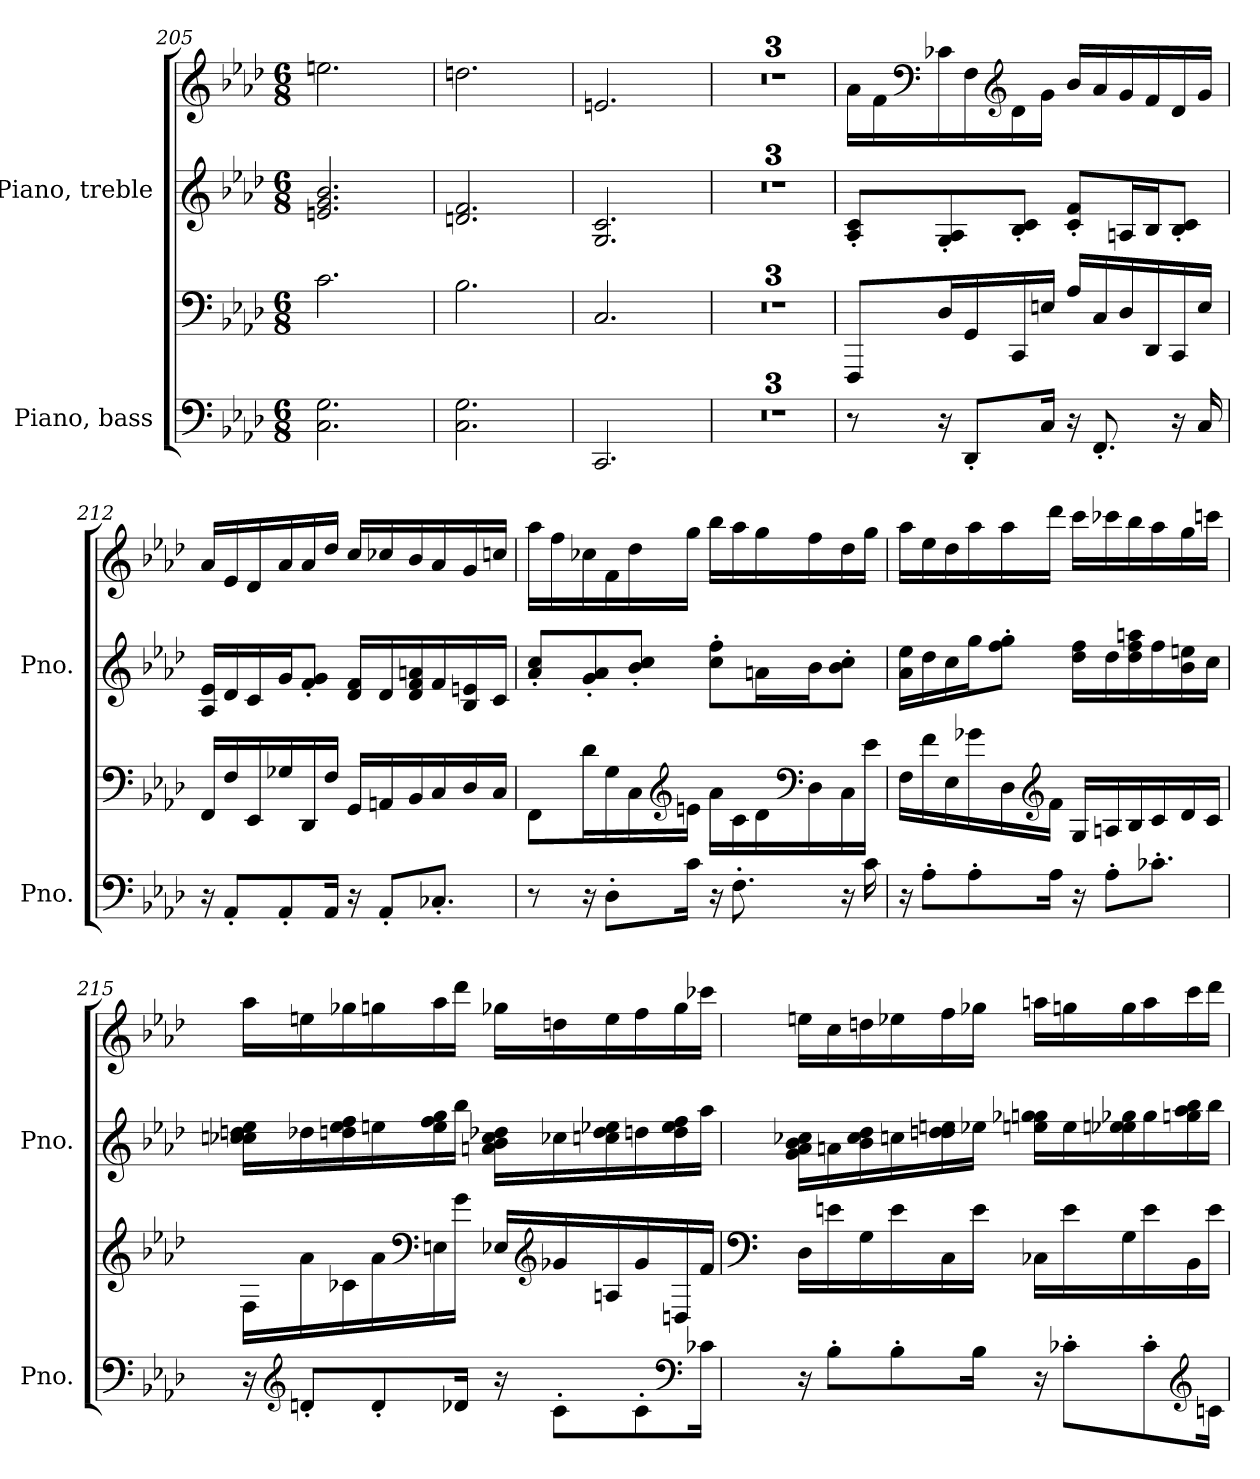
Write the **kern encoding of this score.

**kern	**kern	**kern	**kern
*part2	*part2	*part1	*part1
*staff4	*staff3	*staff2	*staff1
*I"Piano, bass	*	*I"Piano, treble	*
*I'Pno.	*	*I'Pno.	*
*clefF4	*clefF4	*clefG2	*clefG2
*k[b-e-a-d-]	*k[b-e-a-d-]	*k[b-e-a-d-]	*k[b-e-a-d-]
*M6/8	*M6/8	*M6/8	*M6/8
=205	=205	=205	=205
2.C\ 2.G\	2.c\	2.en/ 2.g/ 2.b-/	2.een\
=206	=206	=206	=206
2.C\ 2.G\	2.B-\	2.dn/ 2.f/	2.ddn\
=207	=207	=207	=207
2.CC/	2.C/	2.G/ 2.c/	2.en/
=208	=208	=208	=208
2.r	2.r	2.r	2.r
=209	=209	=209	=209
2.r	2.r	2.r	2.r
=210	=210	=210	=210
2.r	2.r	2.r	2.r
!!LO:LB:g=z
=211	=211	=211	=211
8r	8FFF/L	8A-/' 8c/'L	16a-\LL
.	.	.	16f\
*	*	*	*clefF4
16r	16D-/L	8G/' 8A-/'	16c-X\
8DD-'/L	16GG/	.	16F\
*	*	*	*clefG2
.	16CC/	8B-/' 8c/'J	16d-\
16C/Jk	16En/JJ	.	16g\JJ
16r	16A-/LL	8c/' 8f/'L	16b-/LL
8.FF'/	16C/	.	16a-/
.	16D-/	16An/L	16g/
.	16DD-/	16B-/J	16f/
16r	16CC/	8B-/' 8c/'J	16d-/
16C/	16E/JJ	.	16g/JJ
=212	=212	=212	=212
16r	16FF/LL	16A-/ 16e-/LL	16a-/LL
8AA-'/L	16F/	16d-/	16e-/
.	16EE-/	16c/	16d-/
8AA-'/	16G-X/	16g/J	16a-/
.	16DD-/	8f/' 8g/'J	16a-/
16AA-/Jk	16F/JJ	.	16dd-/JJ
16r	16GG/LL	16d-/ 16f/LL	16cc/LL
8AA-'/L	16AAn/	16d-/	16cc-X/
.	16BB-/	16d-/ 16f/ 16an/	16b-/
8.C-X'/J	16C/	16f/	16a-/
.	16D-/	16B-/ 16en/	16g/
.	16C/JJ	16c/JJ	16ccn/JJ
!!LO:LB:g=z
=213	=213	=213	=213
8r	8FF\L	8a-/' 8cc/'L	16aa-\LL
.	.	.	16ff\
16r	16d-\L	8g/' 8a-/'	16cc-X\
8D-'\L	16G\	.	16f\
.	16C\	8b-/' 8cc/'J	16dd-\
*	*clefG2	*	*
16c\Jk	16en\JJ	.	16gg\JJ
16r	16a-\LL	8cc\' 8ff\'L	16bb-\LL
8.F'\	16c\	.	16aa-\
.	16d-\	16an\L	16gg\
*	*clefF4	*	*
.	16D-\	16b-\J	16ff\
16r	16C\	8b-\' 8cc\'J	16dd-\
16c\	16e\JJ	.	16gg\JJ
=214	=214	=214	=214
16r	16F\LL	16a-\ 16ee-\LL	16aa-\LL
8A-'\L	16f\	16dd-\	16ee-\
.	16E-\	16cc\	16dd-\
8A-'\	16g-X\	16gg\J	16aa-\
.	16D-\	8ff\' 8gg\'J	16aa-\
*	*clefG2	*	*
16A-\Jk	16f\JJ	.	16ddd-\JJ
16r	16G/LL	16dd-\ 16ff\LL	16ccc\LL
8A-'\L	16An/	16dd-\	16ccc-X\
.	16B-/	16dd-\ 16ff\ 16aan\	16bb-\
8.c-X'\J	16c/	16ff\	16aa-\
.	16d-/	16b-\ 16een\	16gg\
.	16c/JJ	16cc\JJ	16cccn\JJ
!!LO:PB:g=z
=215	=215	=215	=215
16r	16F\LL	16cc-X\ 16ccn\ 16ddn\ 16ee-\LL	16aa-\LL
*clefG2	*	*	*
8dn'/L	16a-\	16dd-X\	16een\
.	16c-X\	16ddn\ 16ee-\ 16ff\	16gg-X\
8d'/	16a-\	16een\	16ggn\
*	*clefF4	*	*
.	16En\	16ee\ 16ff\ 16gg\	16aa-\
16d-X/Jk	16g\JJ	16bb-\JJ	16ddd-\JJ
16r	16E-X/LL	16an\ 16b-\ 16cc\ 16dd-X\LL	16gg-X\LL
*	*clefG2	*	*
8c'\L	16g-X/	16cc-X\	16ddn\
.	16An/	16ccn\ 16dd-\ 16ee-X\	16ee\
8c'\	16g-/	16ddn\	16ff\
.	16Dn/	16dd\ 16ee-\ 16ff\	16gg-\
*clefF4	*	*	*
16c-X\Jk	16f/JJ	16aa-\JJ	16ccc-X\JJ
!!LO:LB:g=z
=216	=216	=216	=216
*	*clefF4	*	*
16r	16D-\LL	16g\ 16a-\ 16b-\ 16cc-X\LL	16een\LL
8B-'\L	16en\	16an\	16cc\
.	16G\	16b-\ 16cc-\ 16dd-\	16ddn\
8B-'\	16e\	16ccn\	16ee-X\
.	16C\	16dd-\ 16ddn\ 16een\	16ff\
16B-\Jk	16e\JJ	16ee-X\JJ	16gg-X\JJ
16r	16C-X\LL	16een\ 16gg-X\ 16ggn\LL	16aan\LL
8c-X'\L	16e\	16ee\	16ggn\
.	16G\	16ee-X\ 16een\ 16gg-X\	16gg\
8c-'\	16e\	16gg-\	16aa\
.	16BB-\	16ggn\ 16aa-\ 16bb-\	16ccc\
*clefG2	*	*	*
16cn\Jk	16e\JJ	16bb-\JJ	16ddd-\JJ
=	=	=	=
*-	*-	*-	*-
